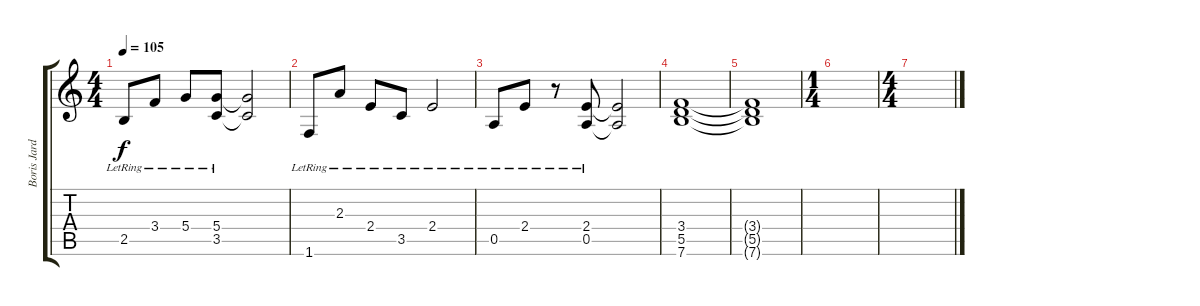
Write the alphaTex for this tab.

\track ("Boris Jardel (guitare mélodique)" "Boris Jard") {instrument electricguitarclean}
\staff {score tabs}
\tuning (E4 B3 G3 D3 A2 E2) {hide}
\ts (4 4)
\tempo 105
\clef g2
\ks c
2.5{lr}.8{dy f} 3.4{lr}.8 5.4{lr}.8 (5.4{lr} 3.5{lr}).8 (5.4{t} 3.5{t}).2 |
1.6{lr}.8 2.3{lr}.8 2.4{lr}.8 3.5{lr}.8 2.4{lr}.2 |
0.5{lr}.8 2.4{lr}.8 r.8 (2.4{lr} 0.5{lr}).8 (2.4{t} 0.5{t}).2 |
(3.4 5.5 7.6).1 |
(3.4{t} 5.5{t} 7.6{t}).1 |
\ts (1 4)
|
\ts (4 4)
